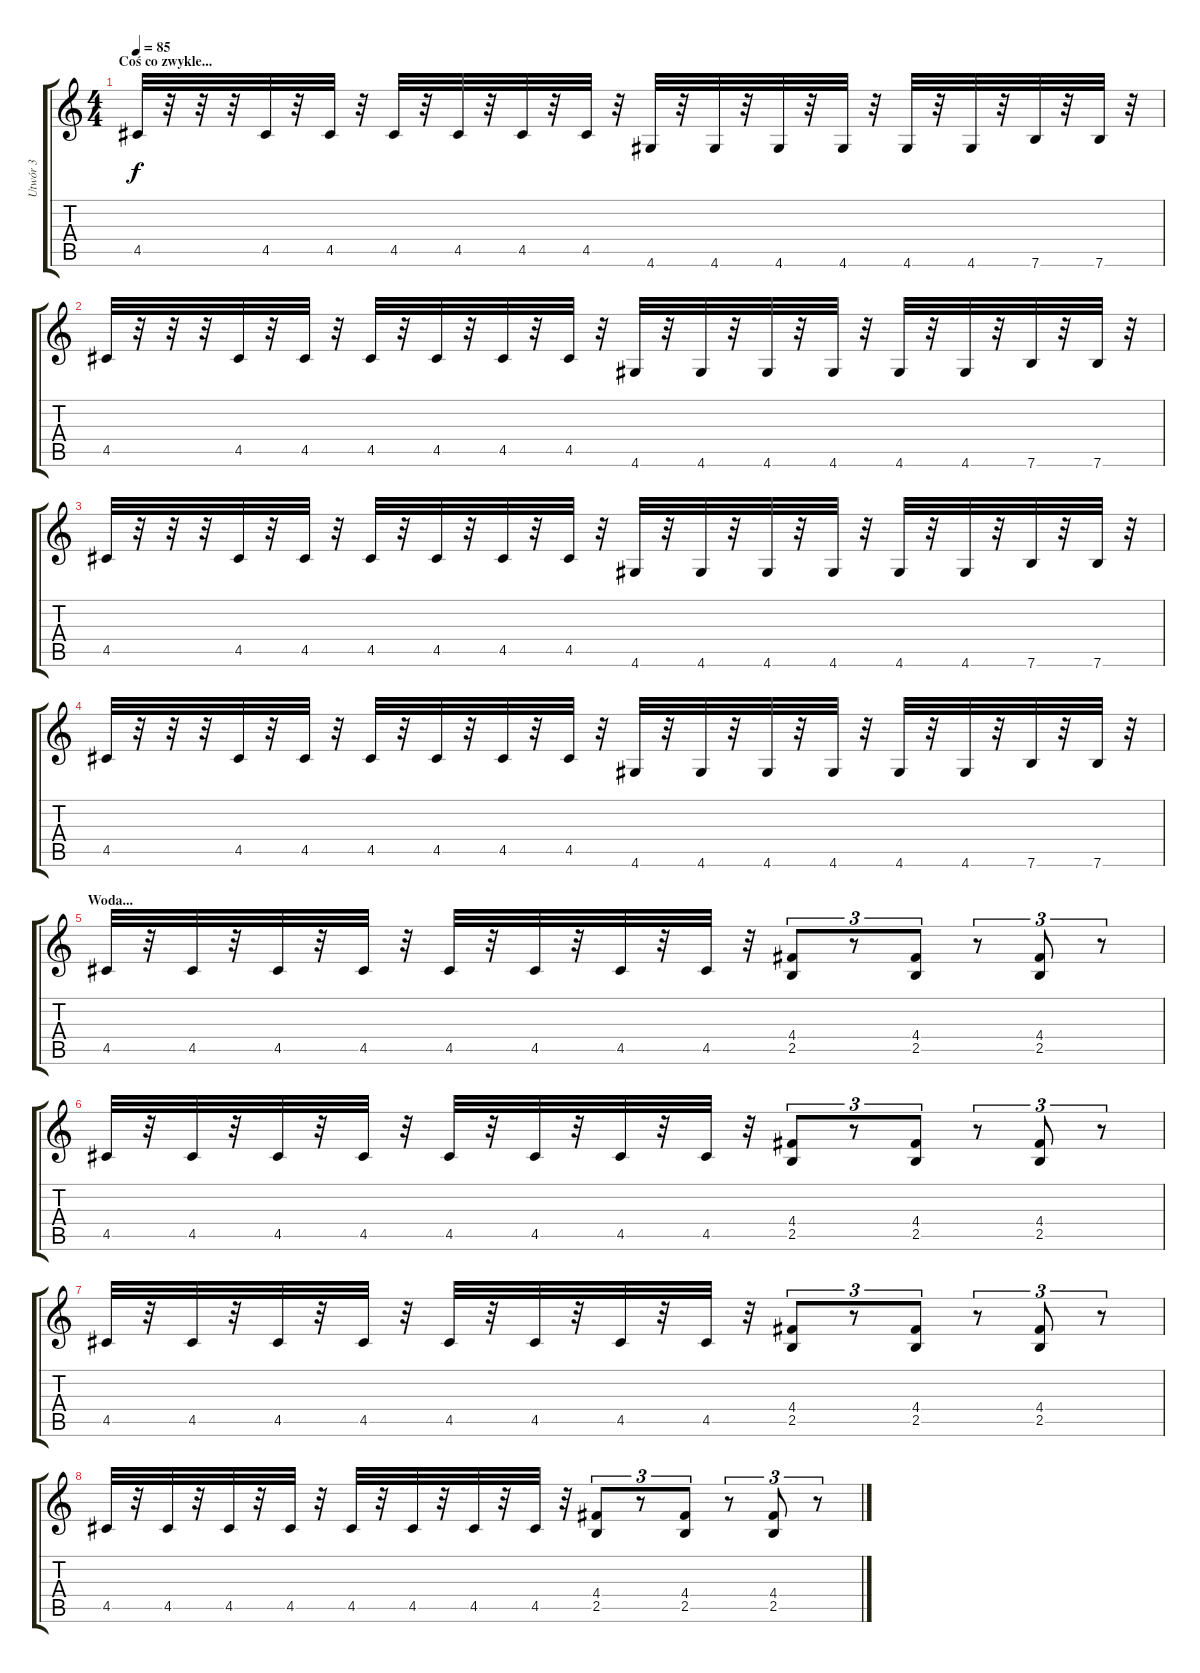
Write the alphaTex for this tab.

\track ("Utwór 3" "Utwór 3") {instrument distortionguitar}
\staff {score tabs}
\tuning (E4 B3 G3 D3 A2 E2) {hide}
\ts (4 4)
\section ("" "Coś co zwykle...")
\tempo 85
\clef g2
\ks c
4.5.32{dy f} r.32 r.32 r.32 4.5.32 r.32 4.5.32 r.32 4.5.32 r.32 4.5.32 r.32 4.5.32 r.32 4.5.32 r.32 4.6.32 r.32 4.6.32 r.32 4.6.32 r.32 4.6.32 r.32 4.6.32 r.32 4.6.32 r.32 7.6.32 r.32 7.6.32 r.32 |
4.5.32 r.32 r.32 r.32 4.5.32 r.32 4.5.32 r.32 4.5.32 r.32 4.5.32 r.32 4.5.32 r.32 4.5.32 r.32 4.6.32 r.32 4.6.32 r.32 4.6.32 r.32 4.6.32 r.32 4.6.32 r.32 4.6.32 r.32 7.6.32 r.32 7.6.32 r.32 |
4.5.32 r.32 r.32 r.32 4.5.32 r.32 4.5.32 r.32 4.5.32 r.32 4.5.32 r.32 4.5.32 r.32 4.5.32 r.32 4.6.32 r.32 4.6.32 r.32 4.6.32 r.32 4.6.32 r.32 4.6.32 r.32 4.6.32 r.32 7.6.32 r.32 7.6.32 r.32 |
4.5.32 r.32 r.32 r.32 4.5.32 r.32 4.5.32 r.32 4.5.32 r.32 4.5.32 r.32 4.5.32 r.32 4.5.32 r.32 4.6.32 r.32 4.6.32 r.32 4.6.32 r.32 4.6.32 r.32 4.6.32 r.32 4.6.32 r.32 7.6.32 r.32 7.6.32 r.32 |
\section ("" "Woda...")
4.5.32 r.32 4.5.32 r.32 4.5.32 r.32 4.5.32 r.32 4.5.32 r.32 4.5.32 r.32 4.5.32 r.32 4.5.32 r.32 (4.4 2.5).8{tu (3 2)} r.8{tu (3 2)} (4.4 2.5).8{tu (3 2)} r.8{tu (3 2)} (4.4 2.5).8{tu (3 2)} r.8{tu (3 2)} |
4.5.32 r.32 4.5.32 r.32 4.5.32 r.32 4.5.32 r.32 4.5.32 r.32 4.5.32 r.32 4.5.32 r.32 4.5.32 r.32 (4.4 2.5).8{tu (3 2)} r.8{tu (3 2)} (4.4 2.5).8{tu (3 2)} r.8{tu (3 2)} (4.4 2.5).8{tu (3 2)} r.8{tu (3 2)} |
4.5.32 r.32 4.5.32 r.32 4.5.32 r.32 4.5.32 r.32 4.5.32 r.32 4.5.32 r.32 4.5.32 r.32 4.5.32 r.32 (4.4 2.5).8{tu (3 2)} r.8{tu (3 2)} (4.4 2.5).8{tu (3 2)} r.8{tu (3 2)} (4.4 2.5).8{tu (3 2)} r.8{tu (3 2)} |
4.5.32 r.32 4.5.32 r.32 4.5.32 r.32 4.5.32 r.32 4.5.32 r.32 4.5.32 r.32 4.5.32 r.32 4.5.32 r.32 (4.4 2.5).8{tu (3 2)} r.8{tu (3 2)} (4.4 2.5).8{tu (3 2)} r.8{tu (3 2)} (4.4 2.5).8{tu (3 2)} r.8{tu (3 2)}
